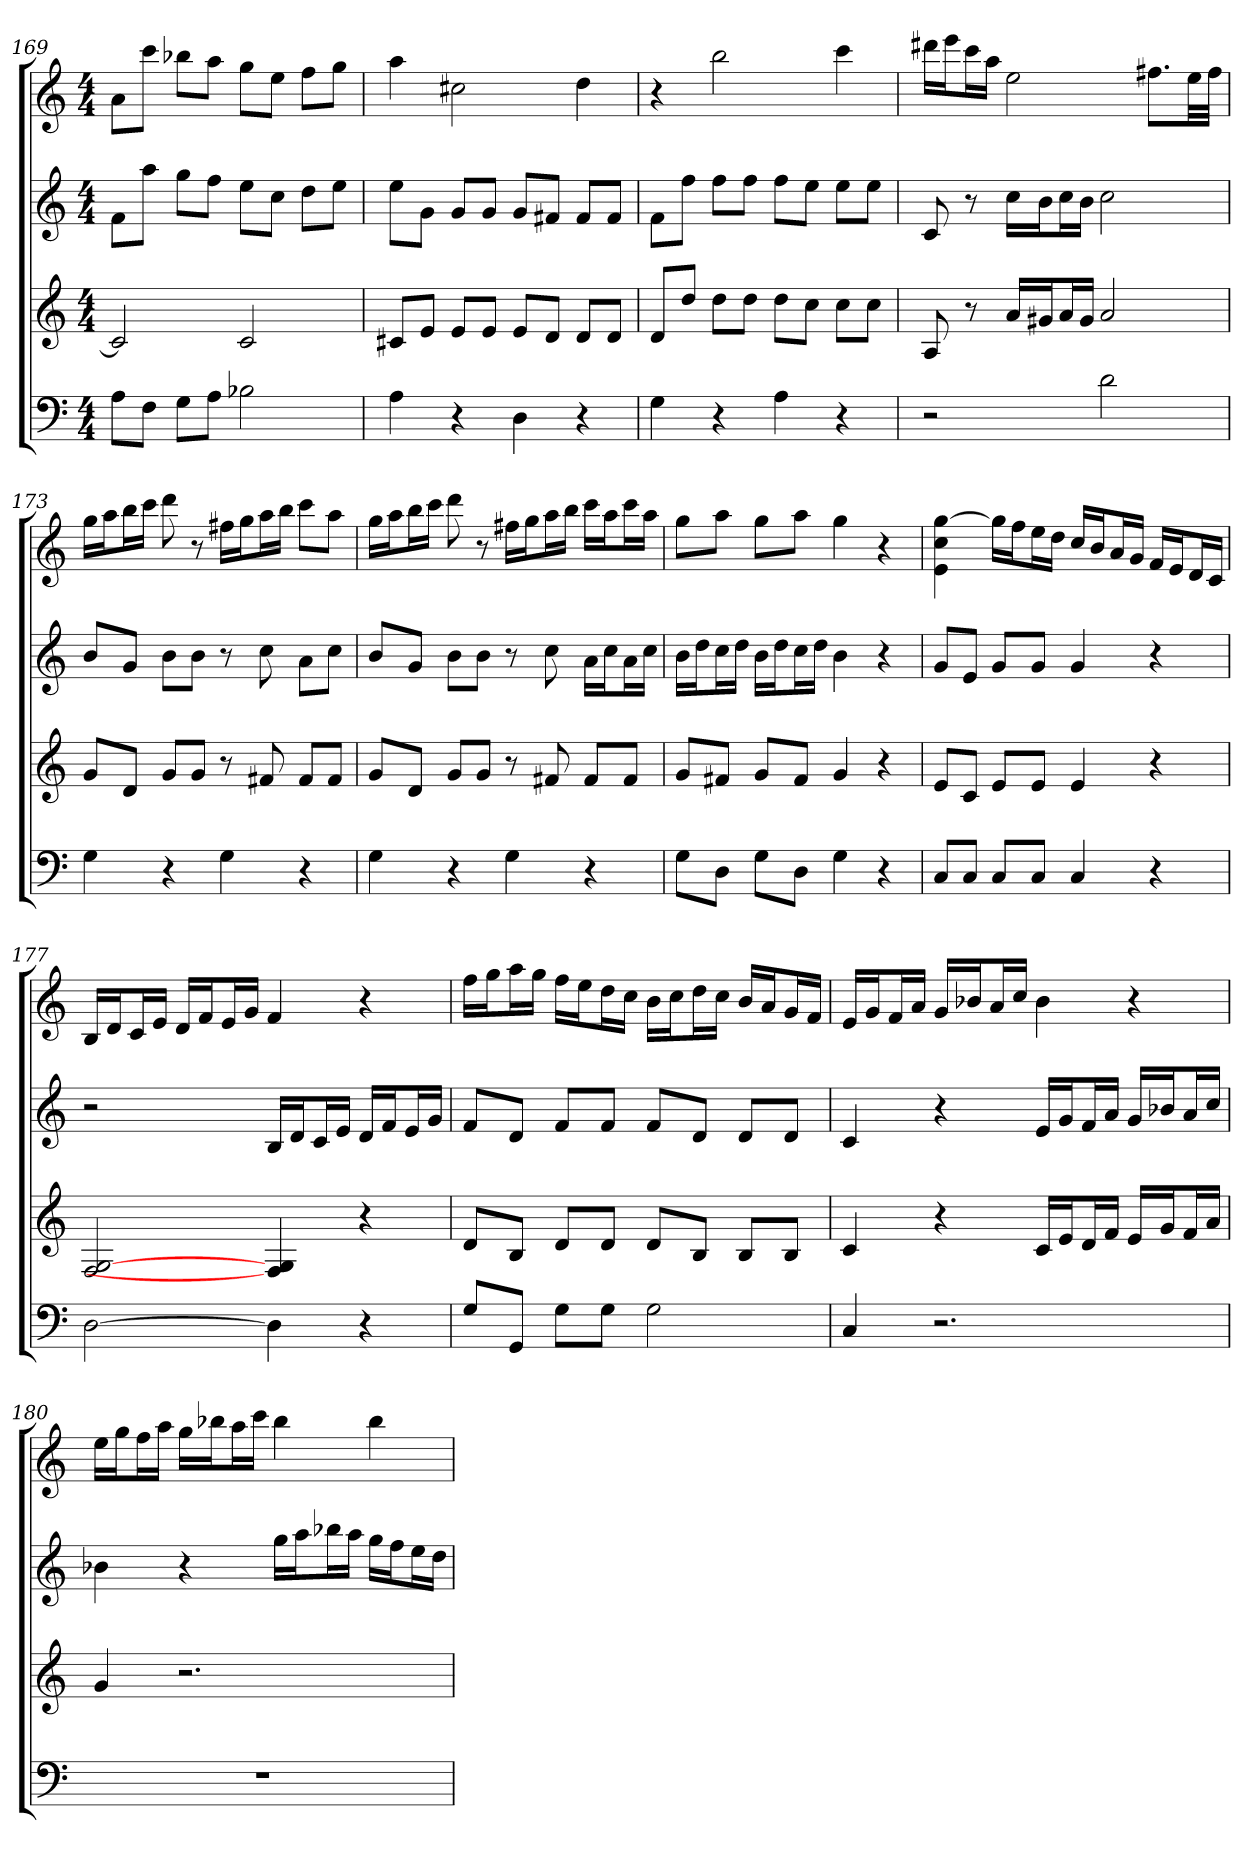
**kern	**kern	**kern	**kern
*part4	*part3	*part2	*part1
*staff4	*staff3	*staff2	*staff1
*k[]	*k[]	*k[]	*k[]
*C:	*C:	*C:	*C:
*M4/4	*M4/4	*M4/4	*M4/4
=169	=169	=169	=169
8AL	2c]	8fL	8aL
8FJ	.	8aaJ	8cccJ
8GL	.	8ggL	8bb-XL
8AJ	.	8ffJ	8aaJ
2B-X	2c	8eeL	8ggL
.	.	8ccJ	8eeJ
.	.	8ddL	8ffL
.	.	8eeJ	8ggJ
=170	=170	=170	=170
4A	8c#XL	8eeL	4aa
.	8eJ	8gJ	.
4r	8eL	8gL	2cc#X
.	8eJ	8gJ	.
4D	8eL	8gL	.
.	8dJ	8f#XJ	.
4r	8dL	8f#L	4dd
.	8dJ	8f#J	.
=171	=171	=171	=171
4G	8dL	8fL	4r
.	8ddJ	8ffJ	.
4r	8ddL	8ffL	2bb
.	8ddJ	8ffJ	.
4A	8ddL	8ffL	.
.	8ccJ	8eeJ	.
4r	8ccL	8eeL	4ccc
.	8ccJ	8eeJ	.
=172	=172	=172	=172
2r	8A	8c	16ddd#XLL
.	.	.	16eeeJ
.	8r	8r	16cccL
.	.	.	16aaJJ
.	16aLL	16ccLL	2ee
.	16g#XJ	16bJ	.
.	16aL	16ccL	.
.	16g#JJ	16bJJ	.
2d	2a	2cc	.
.	.	.	8.ff#XL
.	.	.	32eeLL
.	.	.	32ff#JJJ
=173	=173	=173	=173
4G	8gL	8bL	16ggLL
.	.	.	16aaJ
.	8dJ	8gJ	16bbL
.	.	.	16cccJJ
4r	8gL	8bL	8ddd
.	8gJ	8bJ	8r
4G	8r	8r	16ff#XLL
.	.	.	16ggJ
.	8f#X	8cc	16aaL
.	.	.	16bbJJ
4r	8f#L	8aL	8cccL
.	8f#J	8ccJ	8aaJ
=174	=174	=174	=174
4G	8gL	8bL	16ggLL
.	.	.	16aaJ
.	8dJ	8gJ	16bbL
.	.	.	16cccJJ
4r	8gL	8bL	8ddd
.	8gJ	8bJ	8r
4G	8r	8r	16ff#XLL
.	.	.	16ggJ
.	8f#X	8cc	16aaL
.	.	.	16bbJJ
4r	8f#L	16aLL	16cccLL
.	.	16ccJ	16aaJ
.	8f#J	16aL	16cccL
.	.	16ccJJ	16aaJJ
=175	=175	=175	=175
8GL	8gL	16bLL	8ggL
.	.	16ddJ	.
8DJ	8f#XJ	16ccL	8aaJ
.	.	16ddJJ	.
8GL	8gL	16bLL	8ggL
.	.	16ddJ	.
8DJ	8f#J	16ccL	8aaJ
.	.	16ddJJ	.
4G	4g	4b	4gg
4r	4r	4r	4r
=176	=176	=176	=176
8CL	8eL	8gL	4e 4cc [4gg
8CJ	8cJ	8eJ	.
8CL	8eL	8gL	16ggLL]
.	.	.	16ffJ
8CJ	8eJ	8gJ	16eeL
.	.	.	16ddJJ
4C	4e	4g	16ccLL
.	.	.	16bJ
.	.	.	16aL
.	.	.	16gJJ
4r	4r	4r	16fLL
.	.	.	16eJ
.	.	.	16dL
.	.	.	16cJJ
=177	=177	=177	=177
[2D	2F [2G	2r	16BLL
.	.	.	16dJ
.	.	.	16cL
.	.	.	16eJJ
.	.	.	16dLL
.	.	.	16fJ
.	.	.	16eL
.	.	.	16gJJ
4D]	4F] 4G	16BLL	4f
.	.	16dJ	.
.	.	16cL	.
.	.	16eJJ	.
4r	4r	16dLL	4r
.	.	16fJ	.
.	.	16eL	.
.	.	16gJJ	.
=178	=178	=178	=178
8GL	8dL	8fL	16ffLL
.	.	.	16ggJ
8GGJ	8BJ	8dJ	16aaL
.	.	.	16ggJJ
8GL	8dL	8fL	16ffLL
.	.	.	16eeJ
8GJ	8dJ	8fJ	16ddL
.	.	.	16ccJJ
2G	8dL	8fL	16bLL
.	.	.	16ccJ
.	8BJ	8dJ	16ddL
.	.	.	16ccJJ
.	8BL	8dL	16bLL
.	.	.	16aJ
.	8BJ	8dJ	16gL
.	.	.	16fJJ
=179	=179	=179	=179
4C	4c	4c	16eLL
.	.	.	16gJ
.	.	.	16fL
.	.	.	16aJJ
2.r	4r	4r	16gLL
.	.	.	16b-XJ
.	.	.	16aL
.	.	.	16ccJJ
.	16cLL	16eLL	4b-
.	16eJ	16gJ	.
.	16dL	16fL	.
.	16fJJ	16aJJ	.
.	16eLL	16gLL	4r
.	16gJ	16b-XJ	.
.	16fL	16aL	.
.	16aJJ	16ccJJ	.
=180	=180	=180	=180
1r	4g	4b-X	16eeLL
.	.	.	16ggJ
.	.	.	16ffL
.	.	.	16aaJJ
.	2.r	4r	16ggLL
.	.	.	16bb-XJ
.	.	.	16aaL
.	.	.	16cccJJ
.	.	16ggLL	4bb-
.	.	16aaJ	.
.	.	16bb-XL	.
.	.	16aaJJ	.
.	.	16ggLL	4bb-
.	.	16ffJ	.
.	.	16eeL	.
.	.	16ddJJ	.
=	=	=	=
*-	*-	*-	*-
